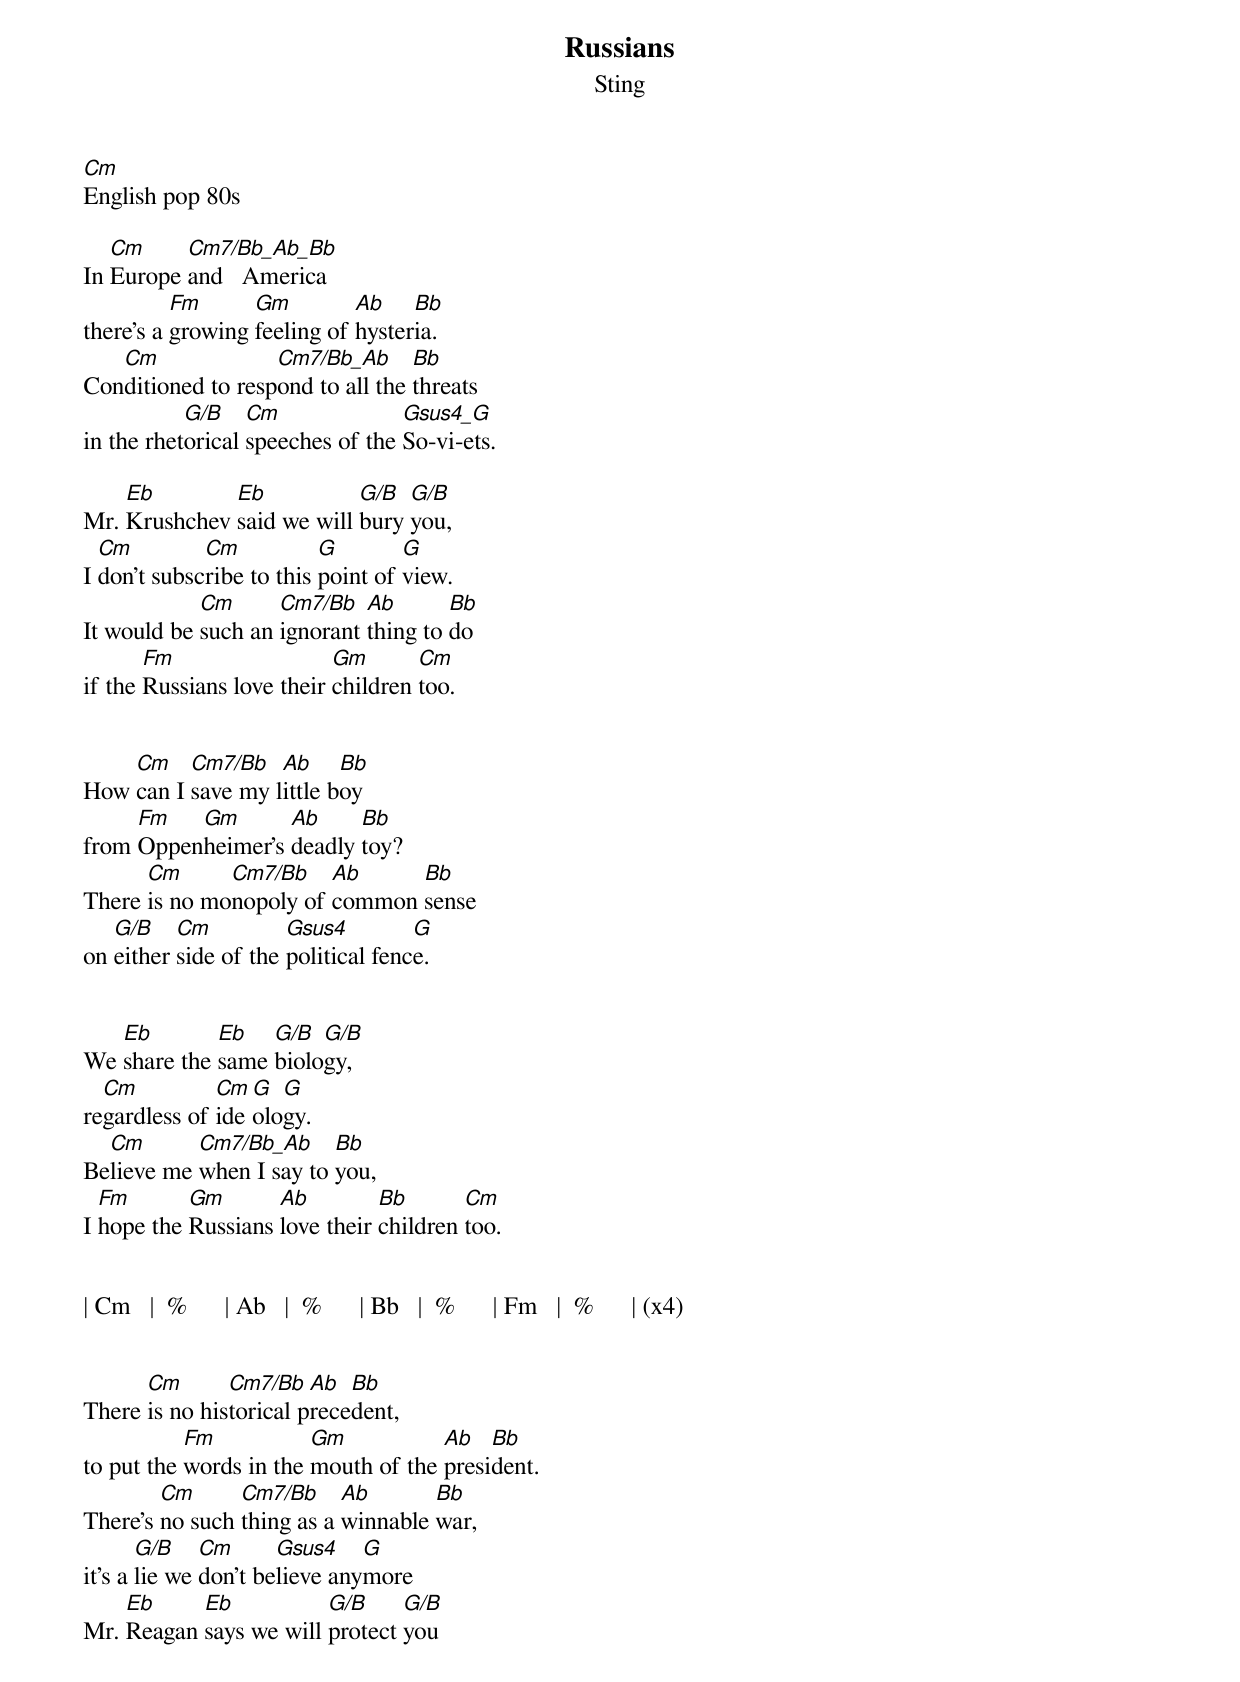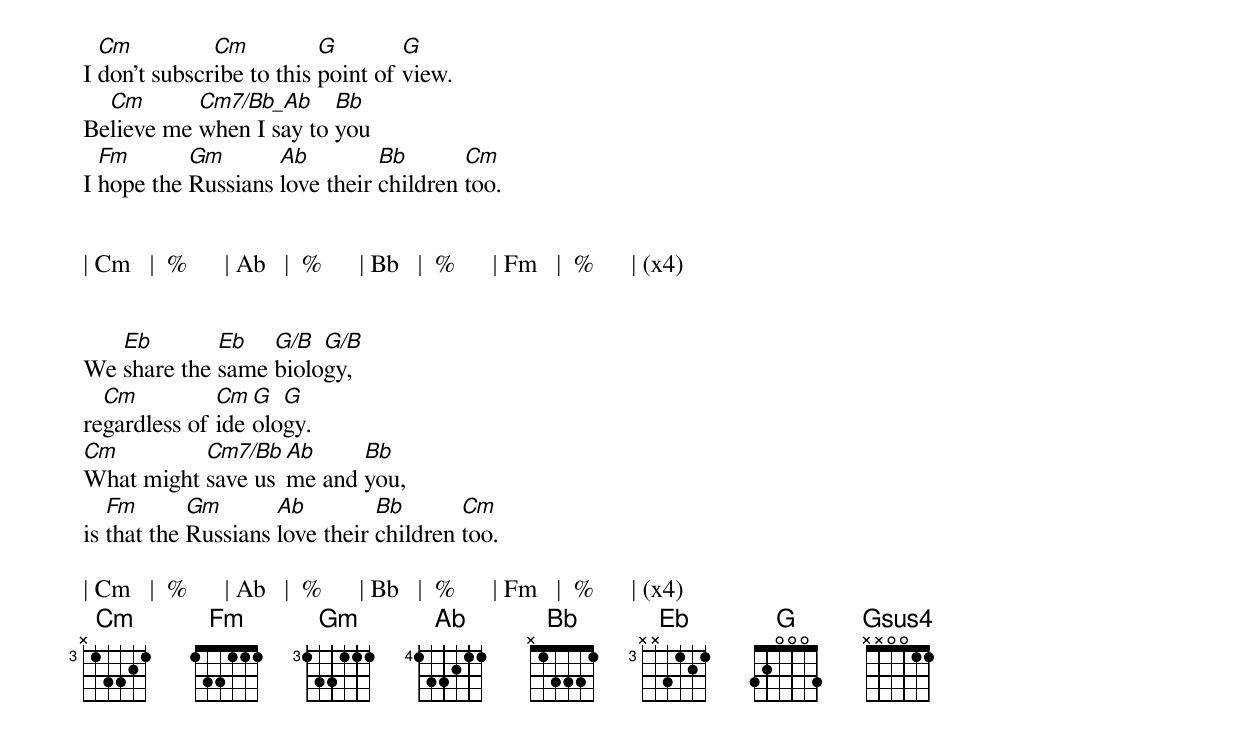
Russians
Sting
Cm
English pop 80s

   Cm     Cm7/Bb_Ab_Bb
In Europe and   America
          Fm      Gm         Ab    Bb
there's a growing feeling of hysteria.
   Cm              Cm7/Bb_Ab      Bb
Conditioned to respond to all the threats
           G/B    Cm              Gsus4_G
in the rhetorical speeches of the So-vi-ets.

    Eb        Eb           G/B  G/B
Mr. Krushchev said we will bury you,
  Cm         Cm           G        G
I don't subscribe to this point of view.
            Cm      Cm7/Bb   Ab       Bb
It would be such an ignorant thing to do
       Fm                  Gm       Cm
if the Russians love their children too.


    Cm    Cm7/Bb   Ab     Bb
How can I save my little boy
     Fm   Gm       Ab     Bb
from Oppenheimer's deadly toy?
      Cm      Cm7/Bb    Ab     Bb
There is no monopoly of common sense
   G/B    Cm          Gsus4         G
on either side of the political fence.


   Eb        Eb   G/B  G/B
We share the same biology,
  Cm          Cm G  G
regardless of ideology.
  Cm       Cm7/Bb_Ab     Bb
Believe me when I say to you,
  Fm       Gm       Ab         Bb       Cm
I hope the Russians love their children too.


| Cm   |  %      | Ab   |  %      | Bb   |  %      | Fm   |  %      | (x4)


      Cm       Cm7/Bb   Ab  Bb
There is no historical precedent,
           Fm           Gm           Ab   Bb
to put the words in the mouth of the president.
        Cm      Cm7/Bb     Ab       Bb
There's no such thing as a winnable war,
       G/B    Cm      Gsus4    G
it's a lie we don't believe anymore
    Eb     Eb           G/B     G/B
Mr. Reagan says we will protect you
  Cm          Cm          G        G
I don't subscribe to this point of view.
  Cm       Cm7/Bb_Ab     Bb
Believe me when I say to you
  Fm       Gm       Ab         Bb       Cm
I hope the Russians love their children too.


| Cm   |  %      | Ab   |  %      | Bb   |  %      | Fm   |  %      | (x4)


   Eb        Eb   G/B  G/B
We share the same biology,
  Cm          Cm G  G
regardless of ideology.
Cm         Cm7/Bb  Ab     Bb
What might save us me and you,
   Fm       Gm       Ab         Bb       Cm
is that the Russians love their children too.

| Cm   |  %      | Ab   |  %      | Bb   |  %      | Fm   |  %      | (x4)
